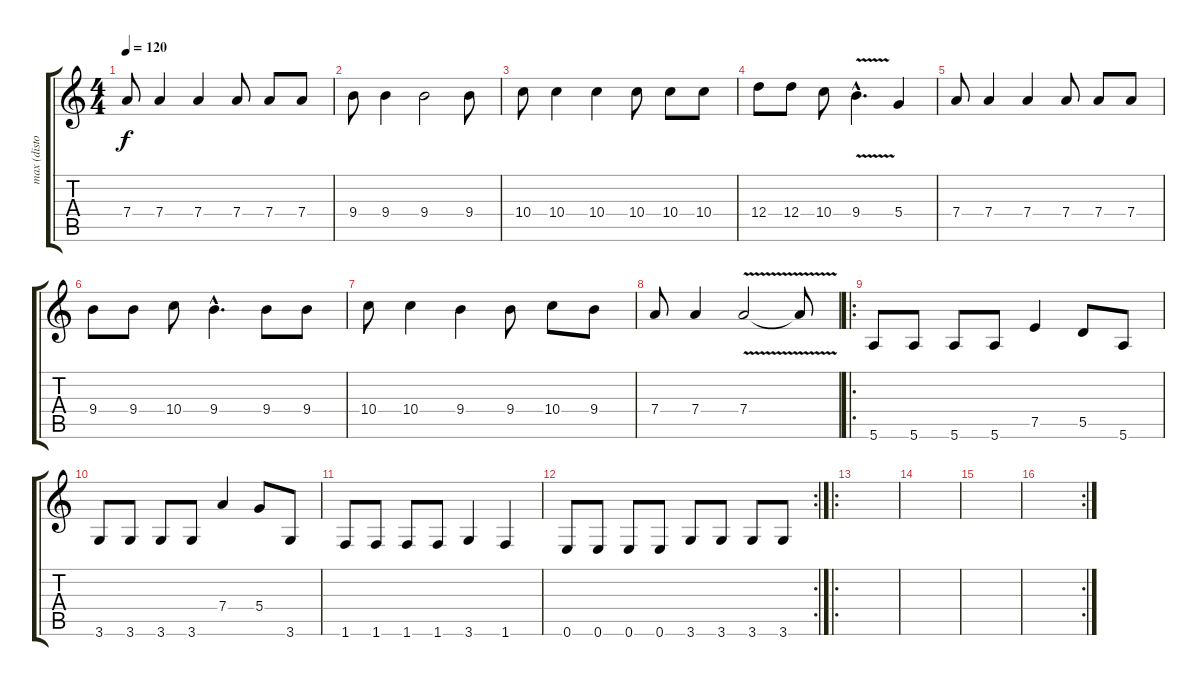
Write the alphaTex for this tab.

\track ("max (disto)" "max (disto") {instrument distortionguitar}
\staff {score tabs}
\tuning (E4 B3 G3 D3 A2 E2) {hide}
\ts (4 4)
\tempo 120
\clef g2
\ks c
7.4.8{dy f} 7.4.4 7.4.4 7.4.8 7.4.8 7.4.8 |
9.4.8 9.4.4 9.4.2 9.4.8 |
10.4.8 10.4.4 10.4.4 10.4.8 10.4.8 10.4.8 |
12.4.8 12.4.8 10.4.8 9.4{v hac}.4{d} 5.4.4 |
7.4.8 7.4.4 7.4.4 7.4.8 7.4.8 7.4.8 |
9.4.8 9.4.8 10.4.8 9.4{hac}.4{d} 9.4.8 9.4.8 |
10.4.8 10.4.4 9.4.4 9.4.8 10.4.8 9.4.8 |
7.4.8 7.4.4 7.4{v}.2 7.4{t}.8 |
\ro
5.6.8 5.6.8 5.6.8 5.6.8 7.5.4 5.5.8 5.6.8 |
3.6.8 3.6.8 3.6.8 3.6.8 7.4.4 5.4.8 3.6.8 |
1.6.8 1.6.8 1.6.8 1.6.8 3.6.4 1.6.4 |
\rc 2
0.6.8 0.6.8 0.6.8 0.6.8 3.6.8 3.6.8 3.6.8 3.6.8 |
\ro
|
|
|
\rc 2
